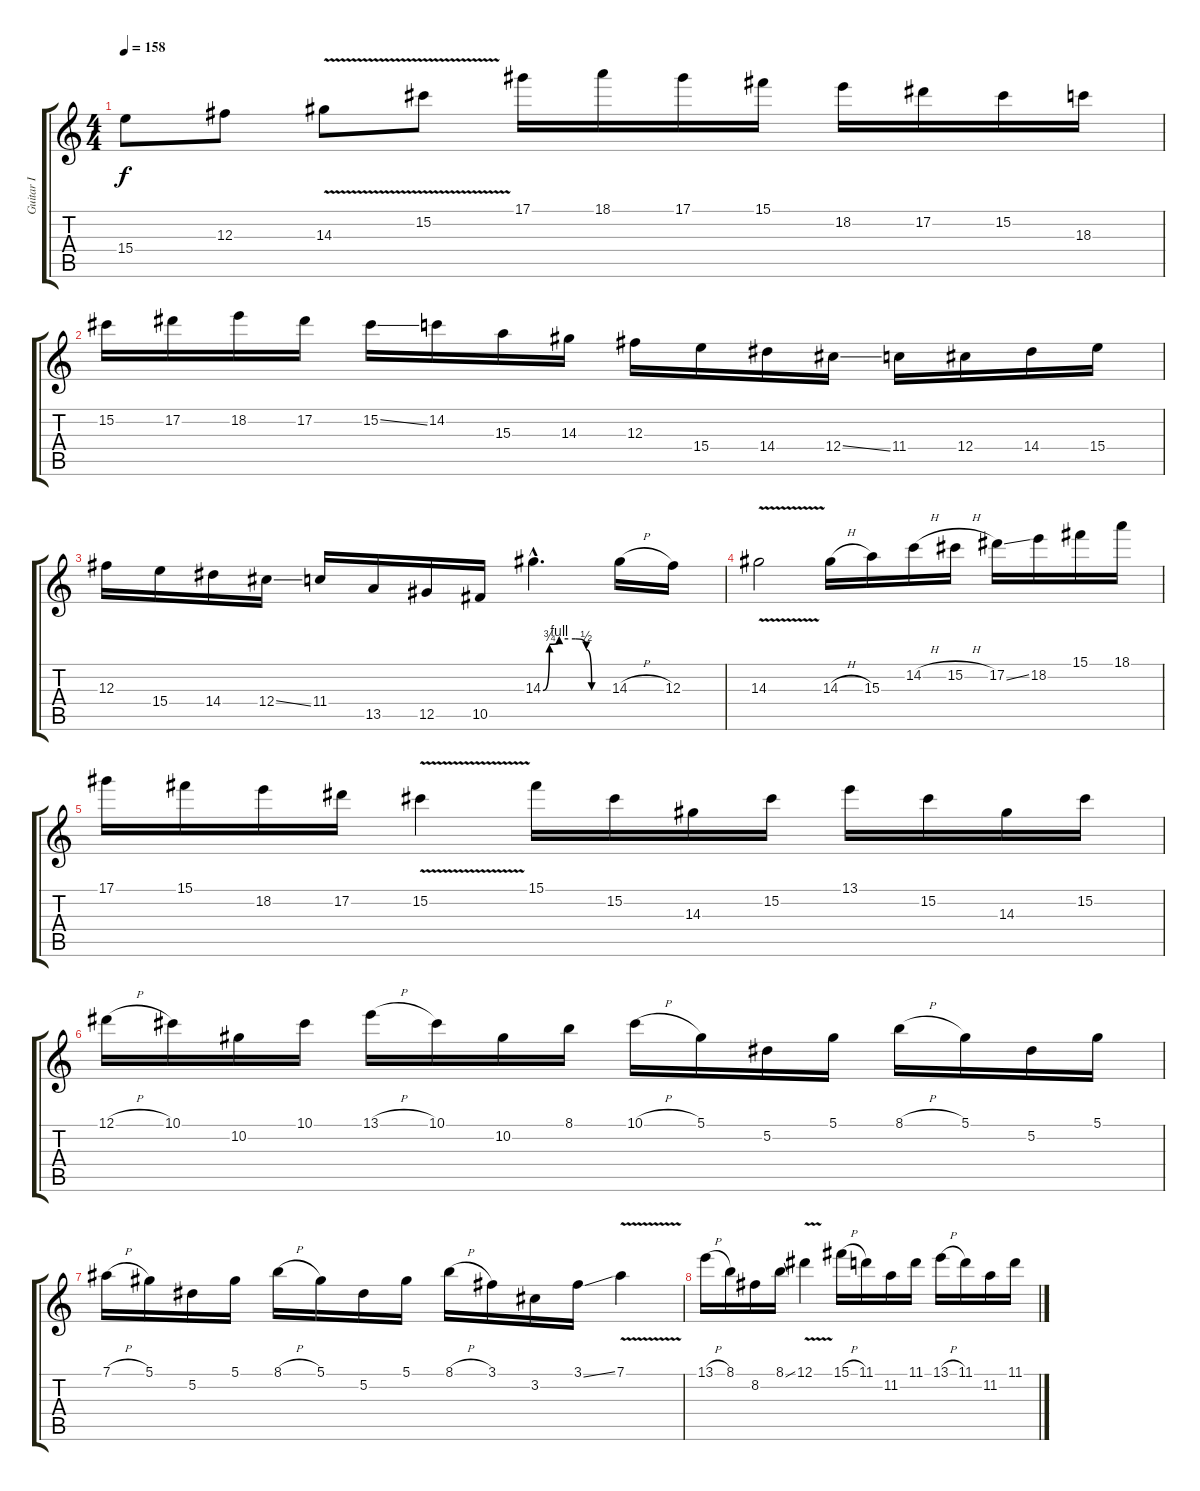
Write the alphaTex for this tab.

\track ("Guitar I" "Guitar I") {instrument overdrivenguitar}
\staff {score tabs}
\tuning (Eb4 Bb3 Gb3 Db3 Ab2 Eb2) {hide}
\ts (4 4)
\tempo 158
\clef g2
\ks c
15.4.8{dy f} 12.3.8 14.3{v}.8 15.2{v}.8 17.1.16 18.1.16 17.1.16 15.1.16 18.2.16 17.2.16 15.2.16 18.3.16 |
15.2.16 17.2.16 18.2.16 17.2.16 15.2{ss}.16 14.2.16 15.3.16 14.3.16 12.3.16 15.4.16 14.4.16 12.4{ss}.16 11.4.16 12.4.16 14.4.16 15.4.16 |
12.3.16 15.4.16 14.4.16 12.4{ss}.16 11.4.16 13.5.16 12.5.16 10.5.16 14.3{be (custom 0 0 6 3 15 4 30 4 40 2 45 0 60 0) hac}.4{d} 14.3{h}.16 12.3.16 |
14.3{v}.2 14.3{h}.16 15.3.16 14.2{h}.16 15.2{h}.16 17.2{ss}.16 18.2.16 15.1.16 18.1.16 |
17.1.16 15.1.16 18.2.16 17.2.16 15.2{v}.4 15.1.16 15.2.16 14.3.16 15.2.16 13.1.16 15.2.16 14.3.16 15.2.16 |
12.1{h}.16 10.1.16 10.2.16 10.1.16 13.1{h}.16 10.1.16 10.2.16 8.1.16 10.1{h}.16 5.1.16 5.2.16 5.1.16 8.1{h}.16 5.1.16 5.2.16 5.1.16 |
7.1{h}.16 5.1.16 5.2.16 5.1.16 8.1{h}.16 5.1.16 5.2.16 5.1.16 8.1{h}.16 3.1.16 3.2.16 3.1{ss}.16 7.1{v}.4 |
13.1{h}.16 8.1.16 8.2.16 8.1{ss}.16 12.1{v}.4 15.1{h}.16 11.1.16 11.2.16 11.1.16 13.1{h}.16 11.1.16 11.2.16 11.1{ss}.16
